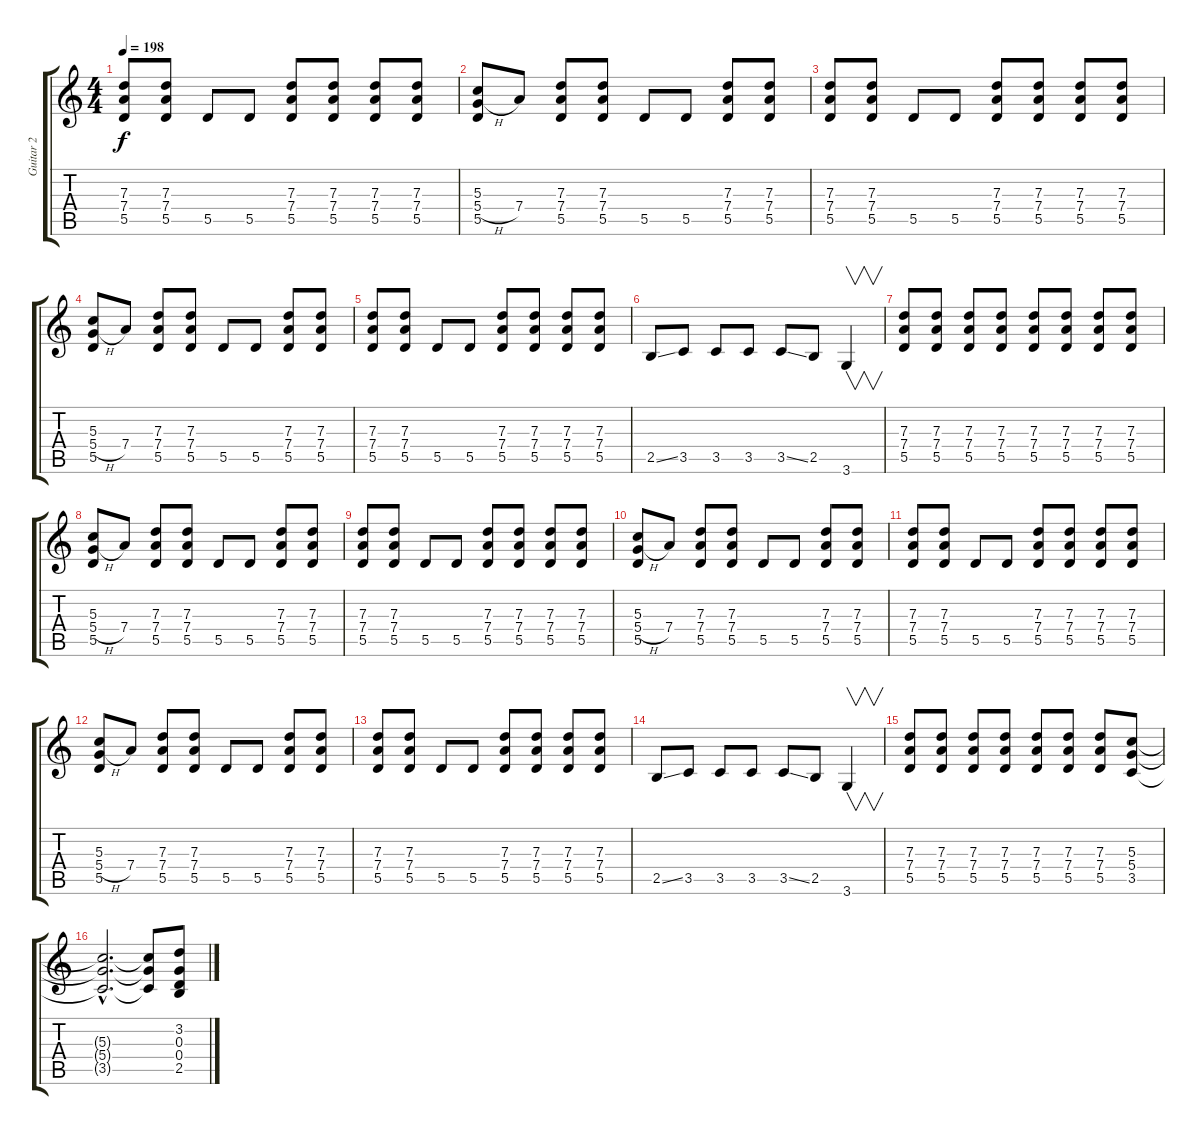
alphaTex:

\track ("Guitar 2" "Guitar 2") {instrument overdrivenguitar}
\staff {score tabs}
\tuning (E4 B3 G3 D3 A2 E2) {hide}
\ts (4 4)
\tempo 198
\clef g2
\ks c
(7.3 7.4 5.5).8{dy f} (7.3 7.4 5.5).8 5.5.8 5.5.8 (7.3 7.4 5.5).8 (7.3 7.4 5.5).8 (7.3 7.4 5.5).8 (7.3 7.4 5.5).8 |
(5.3 5.4{h} 5.5).8 7.4.8 (7.3 7.4 5.5).8 (7.3 7.4 5.5).8 5.5.8 5.5.8 (7.3 7.4 5.5).8 (7.3 7.4 5.5).8 |
(7.3 7.4 5.5).8 (7.3 7.4 5.5).8 5.5.8 5.5.8 (7.3 7.4 5.5).8 (7.3 7.4 5.5).8 (7.3 7.4 5.5).8 (7.3 7.4 5.5).8 |
(5.3 5.4{h} 5.5).8 7.4.8 (7.3 7.4 5.5).8 (7.3 7.4 5.5).8 5.5.8 5.5.8 (7.3 7.4 5.5).8 (7.3 7.4 5.5).8 |
(7.3 7.4 5.5).8 (7.3 7.4 5.5).8 5.5.8 5.5.8 (7.3 7.4 5.5).8 (7.3 7.4 5.5).8 (7.3 7.4 5.5).8 (7.3 7.4 5.5).8 |
2.5{ss}.8 3.5.8 3.5.8 3.5.8 3.5{ss}.8 2.5.8 3.6.4{v} |
(7.3 7.4 5.5).8 (7.3 7.4 5.5).8 (7.3 7.4 5.5).8 (7.3 7.4 5.5).8 (7.3 7.4 5.5).8 (7.3 7.4 5.5).8 (7.3 7.4 5.5).8 (7.3 7.4 5.5).8 |
(5.3 5.4{h} 5.5).8 7.4.8 (7.3 7.4 5.5).8 (7.3 7.4 5.5).8 5.5.8 5.5.8 (7.3 7.4 5.5).8 (7.3 7.4 5.5).8 |
(7.3 7.4 5.5).8 (7.3 7.4 5.5).8 5.5.8 5.5.8 (7.3 7.4 5.5).8 (7.3 7.4 5.5).8 (7.3 7.4 5.5).8 (7.3 7.4 5.5).8 |
(5.3 5.4{h} 5.5).8 7.4.8 (7.3 7.4 5.5).8 (7.3 7.4 5.5).8 5.5.8 5.5.8 (7.3 7.4 5.5).8 (7.3 7.4 5.5).8 |
(7.3 7.4 5.5).8 (7.3 7.4 5.5).8 5.5.8 5.5.8 (7.3 7.4 5.5).8 (7.3 7.4 5.5).8 (7.3 7.4 5.5).8 (7.3 7.4 5.5).8 |
(5.3 5.4{h} 5.5).8 7.4.8 (7.3 7.4 5.5).8 (7.3 7.4 5.5).8 5.5.8 5.5.8 (7.3 7.4 5.5).8 (7.3 7.4 5.5).8 |
(7.3 7.4 5.5).8 (7.3 7.4 5.5).8 5.5.8 5.5.8 (7.3 7.4 5.5).8 (7.3 7.4 5.5).8 (7.3 7.4 5.5).8 (7.3 7.4 5.5).8 |
2.5{ss}.8 3.5.8 3.5.8 3.5.8 3.5{ss}.8 2.5.8 3.6.4{v} |
(7.3 7.4 5.5).8 (7.3 7.4 5.5).8 (7.3 7.4 5.5).8 (7.3 7.4 5.5).8 (7.3 7.4 5.5).8 (7.3 7.4 5.5).8 (7.3 7.4 5.5).8 (5.3 5.4 3.5).8 |
(5.3{hac t} 5.4{hac t} 3.5{hac t}).2{d} (5.3{t} 5.4{t} 3.5{t}).8 (3.2 0.3 0.4 2.5).8
